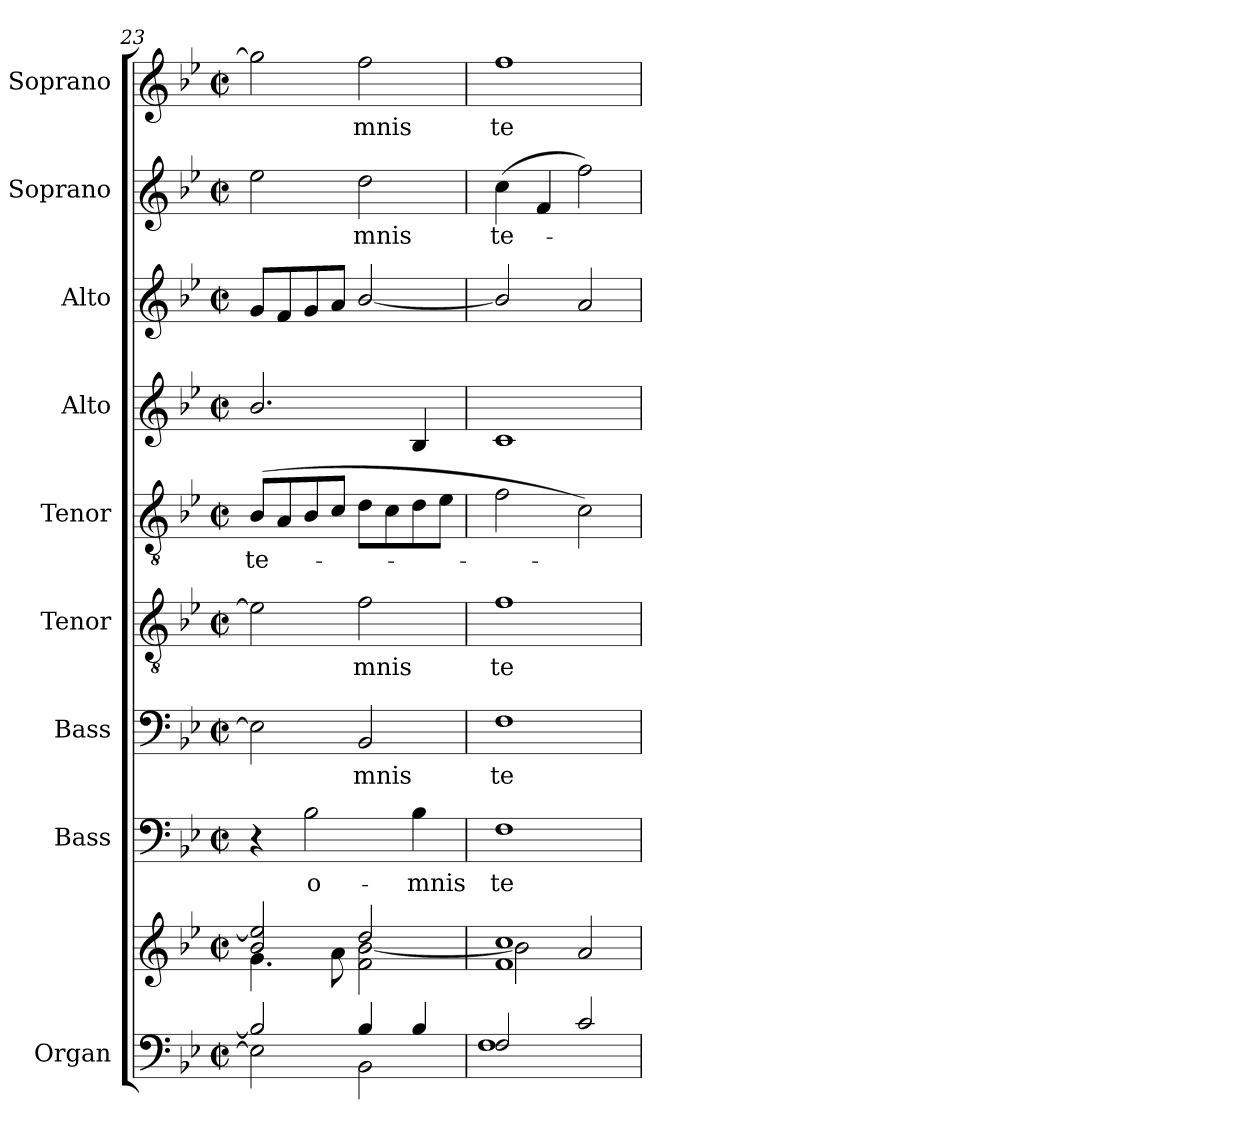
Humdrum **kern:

**kern	**kern	**kern	**text	**kern	**text	**kern	**text	**kern	**text	**kern	**kern	**kern	**text	**kern	**text
*part9	*part9	*part8	*part8	*part7	*part7	*part6	*part6	*part5	*part5	*part4	*part3	*part2	*part2	*part1	*part1
*staff10	*staff9	*staff8	*staff8	*staff7	*staff7	*staff6	*staff6	*staff5	*staff5	*staff4	*staff3	*staff2	*staff2	*staff1	*staff1
*I"Organ	*	*I"Bass	*	*I"Bass	*	*I"Tenor	*	*I"Tenor	*	*I"Alto	*I"Alto	*I"Soprano	*	*I"Soprano	*
*I'Organ.	*	*I'B.	*	*I'B.	*	*I'T.	*	*I'T.	*	*I'A.	*I'A.	*I'S.	*	*I'S.	*
*clefF4	*clefG2	*clefF4	*	*clefF4	*	*clefGv2	*	*clefGv2	*	*clefG2	*clefG2	*clefG2	*	*clefG2	*
*	*	*	*	*	*	*ITrd7c12	*	*ITrd7c12	*	*	*	*	*	*	*
*k[b-e-]	*k[b-e-]	*k[b-e-]	*	*k[b-e-]	*	*k[b-e-]	*	*k[b-e-]	*	*k[b-e-]	*k[b-e-]	*k[b-e-]	*	*k[b-e-]	*
*B-:	*B-:	*B-:	*	*B-:	*	*B-:	*	*B-:	*	*B-:	*B-:	*B-:	*	*B-:	*
*M2/2	*M2/2	*M2/2	*	*M2/2	*	*M2/2	*	*M2/2	*	*M2/2	*M2/2	*M2/2	*	*M2/2	*
*met(c|)	*met(c|)	*met(c|)	*	*met(c|)	*	*met(c|)	*	*met(c|)	*	*met(c|)	*met(c|)	*met(c|)	*	*met(c|)	*
=23	=23	=23	=23	=23	=23	=23	=23	=23	=23	=23	=23	=23	=23	=23	=23
*^	*^	*	*	*	*	*	*	*	*	*	*	*	*	*	*
!	!	!	!	!	!	!	!	!	!	!	!LO:LY:b:color=#000000	!	!	!	!	!	!
2B-i/]	2E-i\]	2b-i/ 2ee-i]	4.gi\	4r	.	2E-i\]	.	2E-i\]	.	(8BB-i/L	te-	2.b-i/	8gi/L	2ee-i\	.	2ggi\]	.
.	.	.	.	.	.	.	.	.	.	8AAi/	.	.	8fi/	.	.	.	.
!	!	!	!	!	!LO:LY:b:color=#000000	!	!	!	!	!	!	!	!	!	!	!	!
.	.	.	.	2B-i\	o-	.	.	.	.	8BB-i/	.	.	8gi/	.	.	.	.
.	.	.	8ai\	.	.	.	.	.	.	8Ci/J	.	.	8ai/J	.	.	.	.
!	!	!	!	!	!	!	!LO:LY:b:color=#000000	!	!	!	!	!	!	!	!	!	!
!	!	!	!	!	!	!	!	!	!LO:LY:b:color=#000000	!	!	!	!	!	!	!	!
!	!	!	!	!	!	!	!	!	!	!	!	!	!	!	!LO:LY:b:color=#000000	!	!
!	!	!	!	!	!	!	!	!	!	!	!	!	!	!	!	!	!LO:LY:b:color=#000000
4B-i/	2BB-i\	2ddi/	2fi\ [2b-i	.	.	2BB-i/	-mnis	2Fi\	-mnis	8Di\L	.	.	[2b-i/	2ddi\	-mnis	2ffi\	-mnis
.	.	.	.	.	.	.	.	.	.	8Ci\	.	.	.	.	.	.	.
!	!	!	!	!	!LO:LY:b:color=#000000	!	!	!	!	!	!	!	!	!	!	!	!
4B-i/	.	.	.	4B-i\	-mnis	.	.	.	.	8Di\	.	4B-i/	.	.	.	.	.
.	.	.	.	.	.	.	.	.	.	8E-i\J	.	.	.	.	.	.	.
=24	=24	=24	=24	=24	=24	=24	=24	=24	=24	=24	=24	=24	=24	=24	=24	=24	=24
!	!	!	!	!	!LO:LY:b:color=#000000	!	!	!	!	!	!	!	!	!	!	!	!
!	!	!	!	!	!	!	!LO:LY:b:color=#000000	!	!	!	!	!	!	!	!	!	!
!	!	!	!	!	!	!	!	!	!LO:LY:b:color=#000000	!	!	!	!	!	!	!	!
!	!	!	!	!	!	!	!	!	!	!	!	!	!	!	!LO:LY:b:color=#000000	!	!
!	!	!	!	!	!	!	!	!	!	!	!	!	!	!	!	!	!LO:LY:b:color=#000000
2Fi/	1Fi	1fi 1cci	2b-i\]	1Fi	te-	1Fi	te-	1Fi	te-	2Fi\	.	1ci	2b-i/]	(4cci\	te-	1ffi	te-
.	.	.	.	.	.	.	.	.	.	.	.	.	.	4fi/	.	.	.
2ci/	.	.	2ai/	.	.	.	.	.	.	2Ci\)	.	.	2ai/	2ffi\)	.	.	.
*v	*v	*	*	*	*	*	*	*	*	*	*	*	*	*	*	*	*
*	*v	*v	*	*	*	*	*	*	*	*	*	*	*	*	*	*
=	=	=	=	=	=	=	=	=	=	=	=	=	=	=	=
*-	*-	*-	*-	*-	*-	*-	*-	*-	*-	*-	*-	*-	*-	*-	*-
